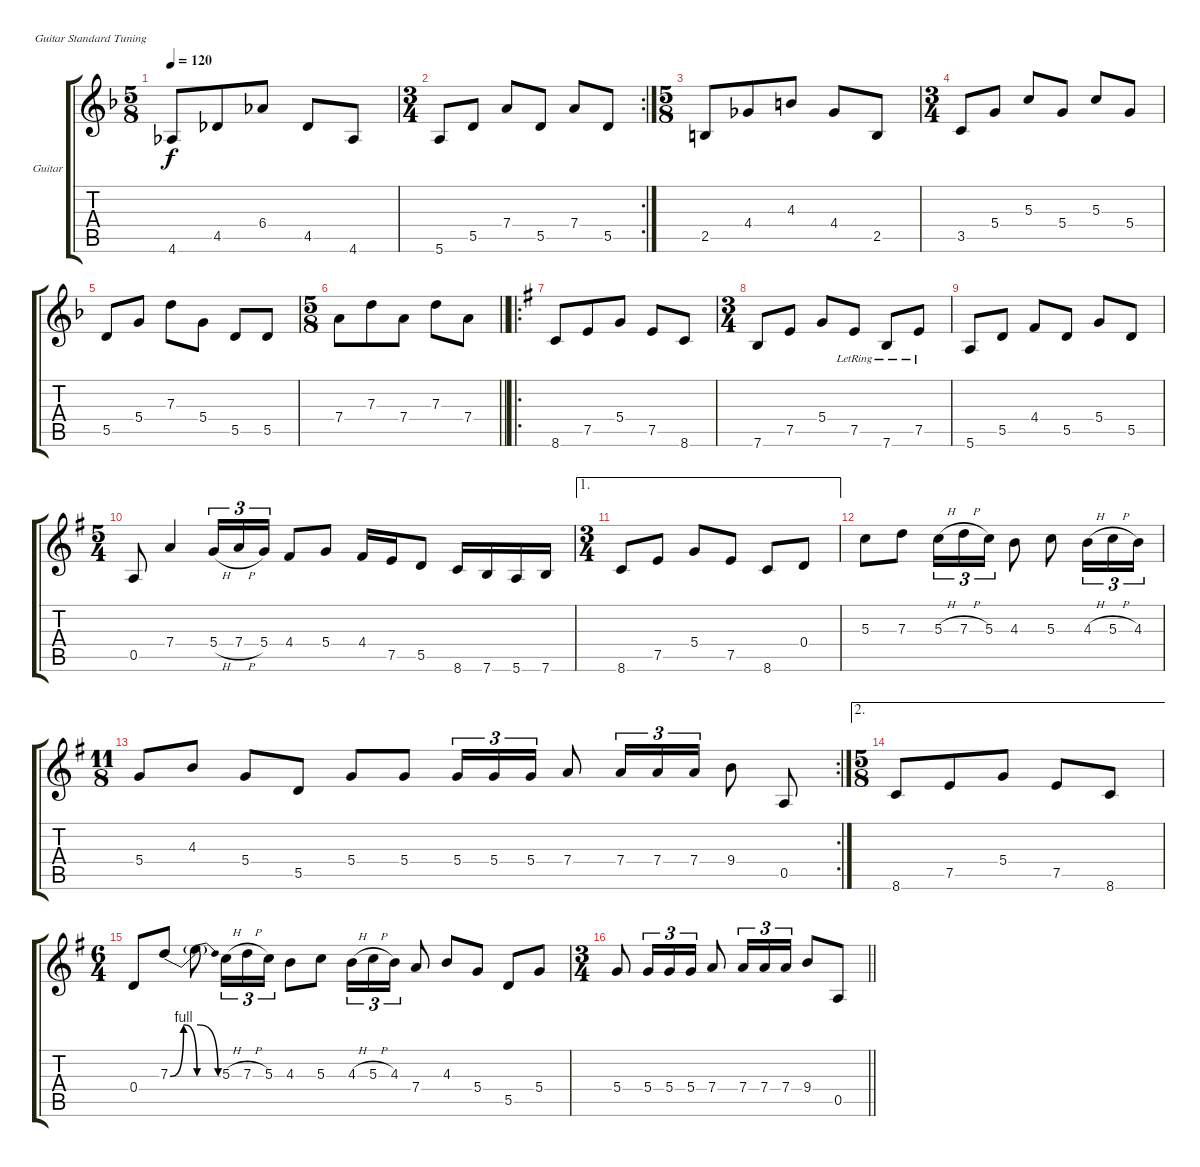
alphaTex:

\bracketExtendMode groupsimilarinstruments
\firstSystemTrackNameOrientation horizontal
\otherSystemsTrackNameOrientation horizontal
\track ("Guitar Arrangement" "Guitar") {mute instrument electricguitarclean}
\staff {score tabs}
\tuning (E4 B3 G3 D3 A2 E2)
\ts (5 8)
\tempo 120
\clef g2
\ks f
4.6.8{dy f} 4.5.8 6.4.8 4.5.8 4.6.8 |
\rc 2
\ts (3 4)
5.6.8 5.5.8 7.4.8 5.5.8 7.4.8 5.5.8 |
\ts (5 8)
2.5.8 4.4.8 4.3.8 4.4.8 2.5.8 |
\ts (3 4)
3.5.8 5.4.8 5.3.8 5.4.8 5.3.8 5.4.8 |
5.5.8 5.4.8 7.3.8 5.4.8 5.5.8 5.5.8 |
\ts (5 8)
\barLineRight lightlight
7.4.8 7.3.8 7.4.8 7.3.8 7.4.8 |
\ro
\ks g
8.6.8 7.5.8 5.4.8 7.5.8 8.6.8 |
\ts (3 4)
7.6.8 7.5.8 5.4.8 7.5{lr}.8 7.6{lr}.8 7.5{lr}.8 |
5.6.8 5.5.8 4.4.8 5.5.8 5.4.8 5.5.8 |
\ts (5 4)
0.5.8 7.4.4 5.4{h}.16{tu (3 2)} 7.4{h}.16{tu (3 2)} 5.4.16{tu (3 2)} 4.4.8 5.4.8 4.4.16 7.5.16 5.5.8 8.6.16 7.6.16 5.6.16 7.6.16 |
\ae 1
\ts (3 4)
8.6.8 7.5.8 5.4.8 7.5.8 8.6.8 0.4.8 |
5.3.8 7.3.8 5.3{h}.16{tu (3 2)} 7.3{h}.16{tu (3 2)} 5.3.16{tu (3 2)} 4.3.8 5.3.8 4.3{h}.16{tu (3 2)} 5.3{h}.16{tu (3 2)} 4.3.16{tu (3 2)} |
\rc 2
\ts (11 8)
5.4.8 4.3.8 5.4.8{beam merge} 5.5.8{beam split} 5.4.8 5.4.8 5.4.16{tu (3 2)} 5.4.16{tu (3 2)} 5.4.16{tu (3 2)} 7.4.8 7.4.16{tu (3 2)} 7.4.16{tu (3 2)} 7.4.16{tu (3 2)} 9.4.8 0.5.8 |
\ae 2
\ts (5 8)
8.6.8 7.5.8 5.4.8 7.5.8 8.6.8 |
\ts (6 4)
0.4.8 7.3{be (bendrelease 0 0 30 4 30 4 60 0)}.8 7.3{be (release 0 4 60 0) t}.8 5.3{h}.16{tu (3 2)} 7.3{h}.16{tu (3 2)} 5.3.16{tu (3 2)} 4.3.8 5.3.8 4.3{h}.16{tu (3 2)} 5.3{h}.16{tu (3 2)} 4.3.16{tu (3 2)} 7.4.8 4.3.8 5.4.8 5.5.8 5.4.8 |
\ts (3 4)
\barLineRight lightlight
5.4.8 5.4.16{tu (3 2)} 5.4.16{tu (3 2)} 5.4.16{tu (3 2)} 7.4.8 7.4.16{tu (3 2)} 7.4.16{tu (3 2)} 7.4.16{tu (3 2)} 9.4.8 0.5.8
